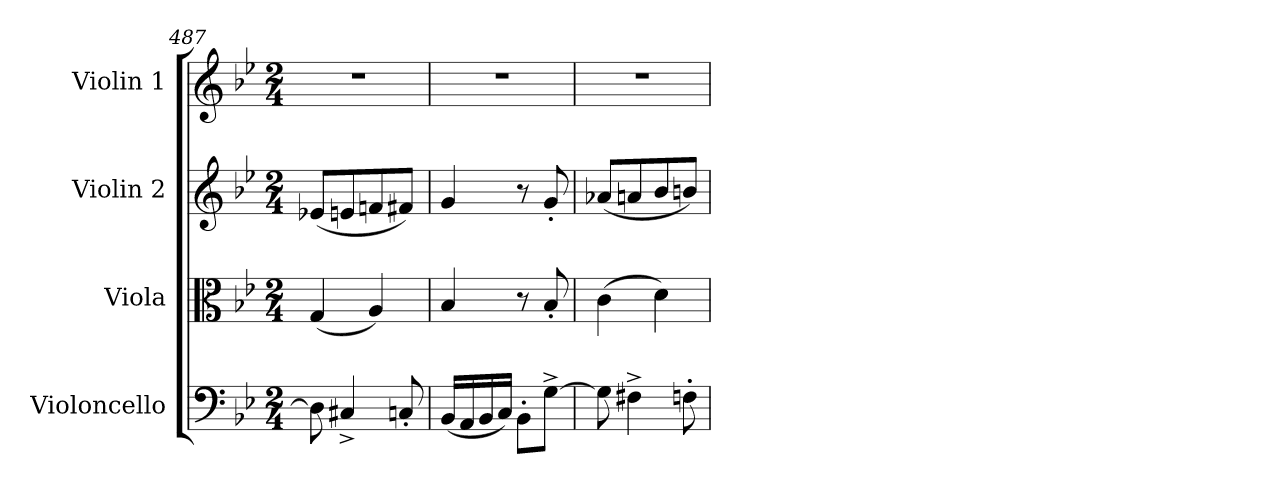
**kern	**kern	**kern	**kern
*part4	*part3	*part2	*part1
*staff4	*staff3	*staff2	*staff1
*I"Violoncello	*I"Viola	*I"Violin 2	*I"Violin 1
*I'Vc	*I'Vla	*I'Vln	*I'Vln
*clefF4	*clefC3	*clefG2	*clefG2
*k[b-e-]	*k[b-e-]	*k[b-e-]	*k[b-e-]
*M2/4	*M2/4	*M2/4	*M2/4
=487	=487	=487	=487
8D\]	(<4G/	(<8e-X/L	2r
4C#X^/	.	8en/	.
.	4A/)	8fn/	.
8Cn'/	.	8f#X/J)	.
!!LO:PB:g=z
=488	=488	=488	=488
(<16BB-/LL	4B-/	4g/	2r
16AA/	.	.	.
16BB-/	.	.	.
16C/JJ)	.	.	.
8BB-'\L	8r	8r	.
[8G^\J	8B-'/	8g'/	.
=489	=489	=489	=489
8G\]	(>4c\	(<8a-X/L	2r
4F#X^\	.	8an/	.
.	4d\)	8b-/	.
8Fn'\	.	8bn/J)	.
=	=	=	=
*-	*-	*-	*-
